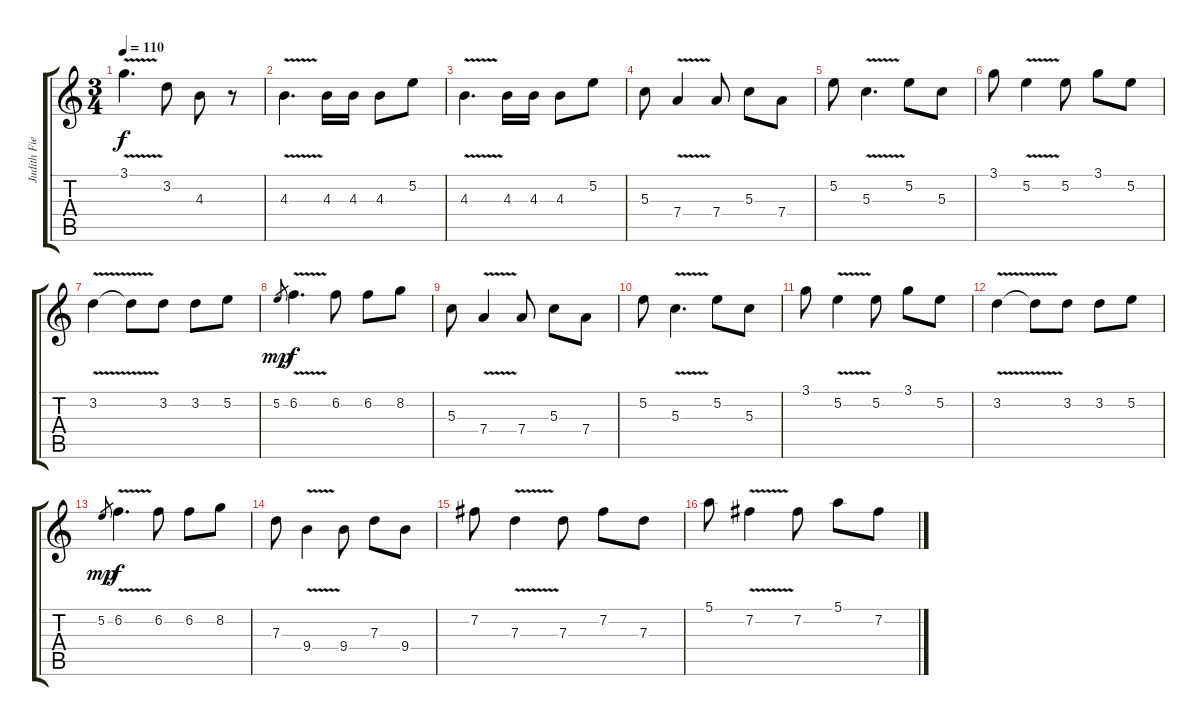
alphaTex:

\track ("Judith Fieldhat" "Judith Fie") {instrument distortionguitar}
\staff {score tabs}
\tuning (E4 B3 G3 D3 A2 E2) {hide}
\ts (3 4)
\tempo 110
\clef g2
\ks c
3.1{v}.4{d dy f} 3.2.8 4.3.8 r.8 |
4.3{v}.4{d} 4.3.16 4.3.16 4.3.8 5.2.8 |
4.3{v}.4{d} 4.3.16 4.3.16 4.3.8 5.2.8 |
5.3.8 7.4{v}.4 7.4.8 5.3.8 7.4.8 |
5.2.8 5.3{v}.4{d} 5.2.8 5.3.8 |
3.1.8 5.2{v}.4 5.2.8 3.1.8 5.2.8 |
3.2{v}.4 3.2{t}.8 3.2.8 3.2.8 5.2.8 |
5.2.8{gr dy mp} 6.2{v}.4{d dy f} 6.2.8 6.2.8 8.2.8 |
5.3.8 7.4{v}.4 7.4.8 5.3.8 7.4.8 |
5.2.8 5.3{v}.4{d} 5.2.8 5.3.8 |
3.1.8 5.2{v}.4 5.2.8 3.1.8 5.2.8 |
3.2{v}.4 3.2{t}.8 3.2.8 3.2.8 5.2.8 |
5.2.8{gr dy mp} 6.2{v}.4{d dy f} 6.2.8 6.2.8 8.2.8 |
7.3.8 9.4{v}.4 9.4.8 7.3.8 9.4.8 |
7.2.8 7.3{v}.4 7.3.8 7.2.8 7.3.8 |
5.1.8 7.2{v}.4 7.2.8 5.1.8 7.2.8
